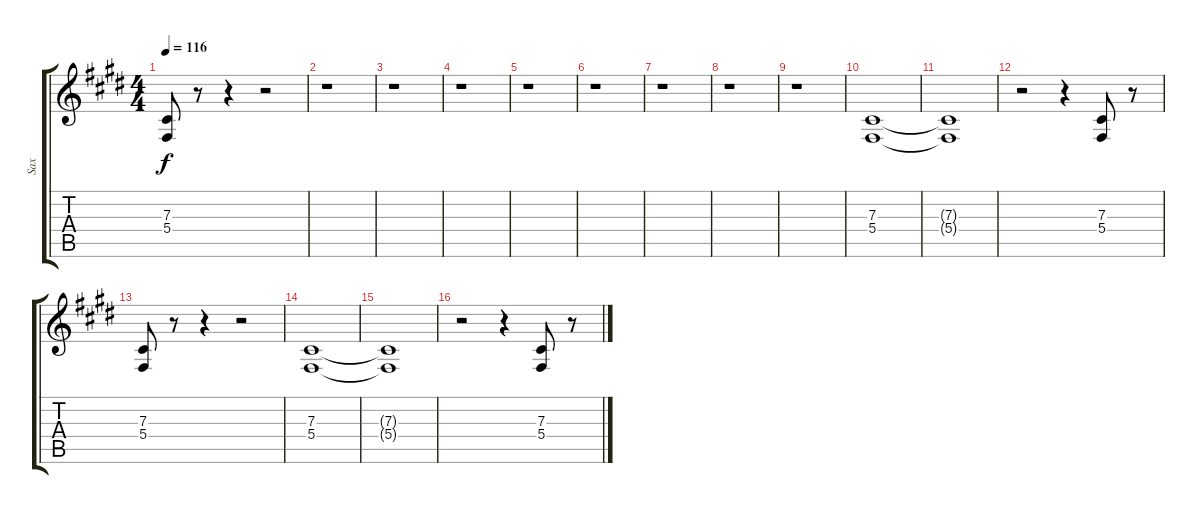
\track ("Sax" "Sax") {instrument tenorsax}
\staff {score tabs}
\tuning (Eb4 Bb3 Gb3 Db3 Ab2 Eb2) {hide}
\ts (4 4)
\tempo 116
\clef g2
\ks e
(7.3 5.4).8{dy f} r.8 r.4 r.2 |
r.1 |
r.1 |
r.1 |
r.1 |
r.1 |
r.1 |
r.1 |
r.1 |
(7.3 5.4).1 |
(7.3{t} 5.4{t}).1 |
r.2 r.4 (7.3 5.4).8 r.8 |
(7.3 5.4).8 r.8 r.4 r.2 |
(7.3 5.4).1 |
(7.3{t} 5.4{t}).1 |
r.2 r.4 (7.3 5.4).8 r.8
